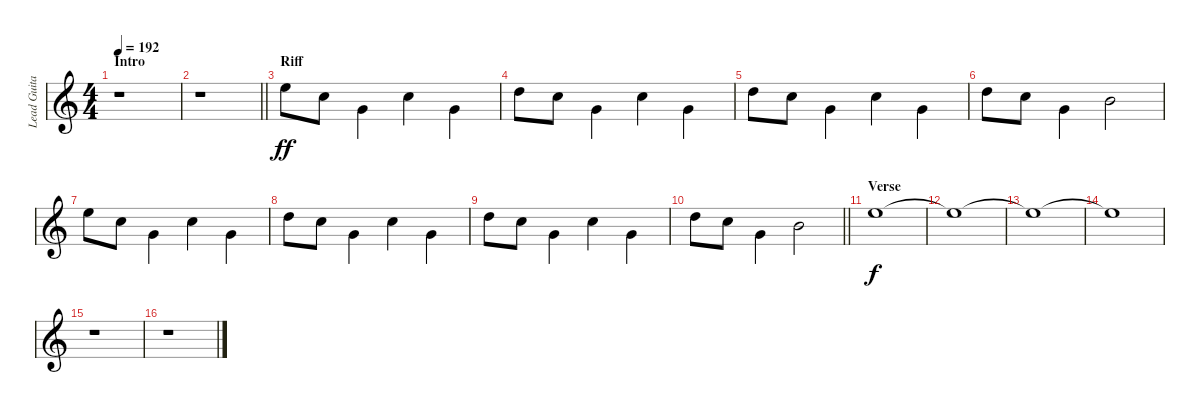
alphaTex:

\track ("Lead Guitar" "Lead Guita") {instrument distortionguitar}
\staff {score}
\tuning (E4 B3 G3 D3 A2 E2) {hide}
\ts (4 4)
\section ("" "Intro")
\tempo 192
\clef g2
\ks c
r.1{dy ff instrument distortionguitar} |
\barLineRight lightlight
r.1 |
\section ("" "Riff")
0.1.8{beam Down} 1.2.8{beam Down} 0.3.4{beam Down} 1.2.4{beam Down} 0.3.4{beam Down} |
3.2.8 1.2.8 0.3.4{beam Down} 1.2.4 0.3.4{beam Down} |
3.2.8 1.2.8 0.3.4{beam Down} 1.2.4 0.3.4{beam Down} |
3.2.8 1.2.8 0.3.4{beam Down} 0.2.2 |
0.1.8{beam Down} 1.2.8{beam Down} 0.3.4{beam Down} 1.2.4{beam Down} 0.3.4{beam Down} |
3.2.8 1.2.8 0.3.4{beam Down} 1.2.4 0.3.4{beam Down} |
3.2.8 1.2.8 0.3.4{beam Down} 1.2.4 0.3.4{beam Down} |
\barLineRight lightlight
3.2.8 1.2.8 0.3.4{beam Down} 0.2.2 |
\section ("" "Verse")
0.1.1{dy f volume 0} |
0.1{t}.1 |
0.1{t}.1 |
0.1{t}.1 |
r.1{volume 13} |
r.1
